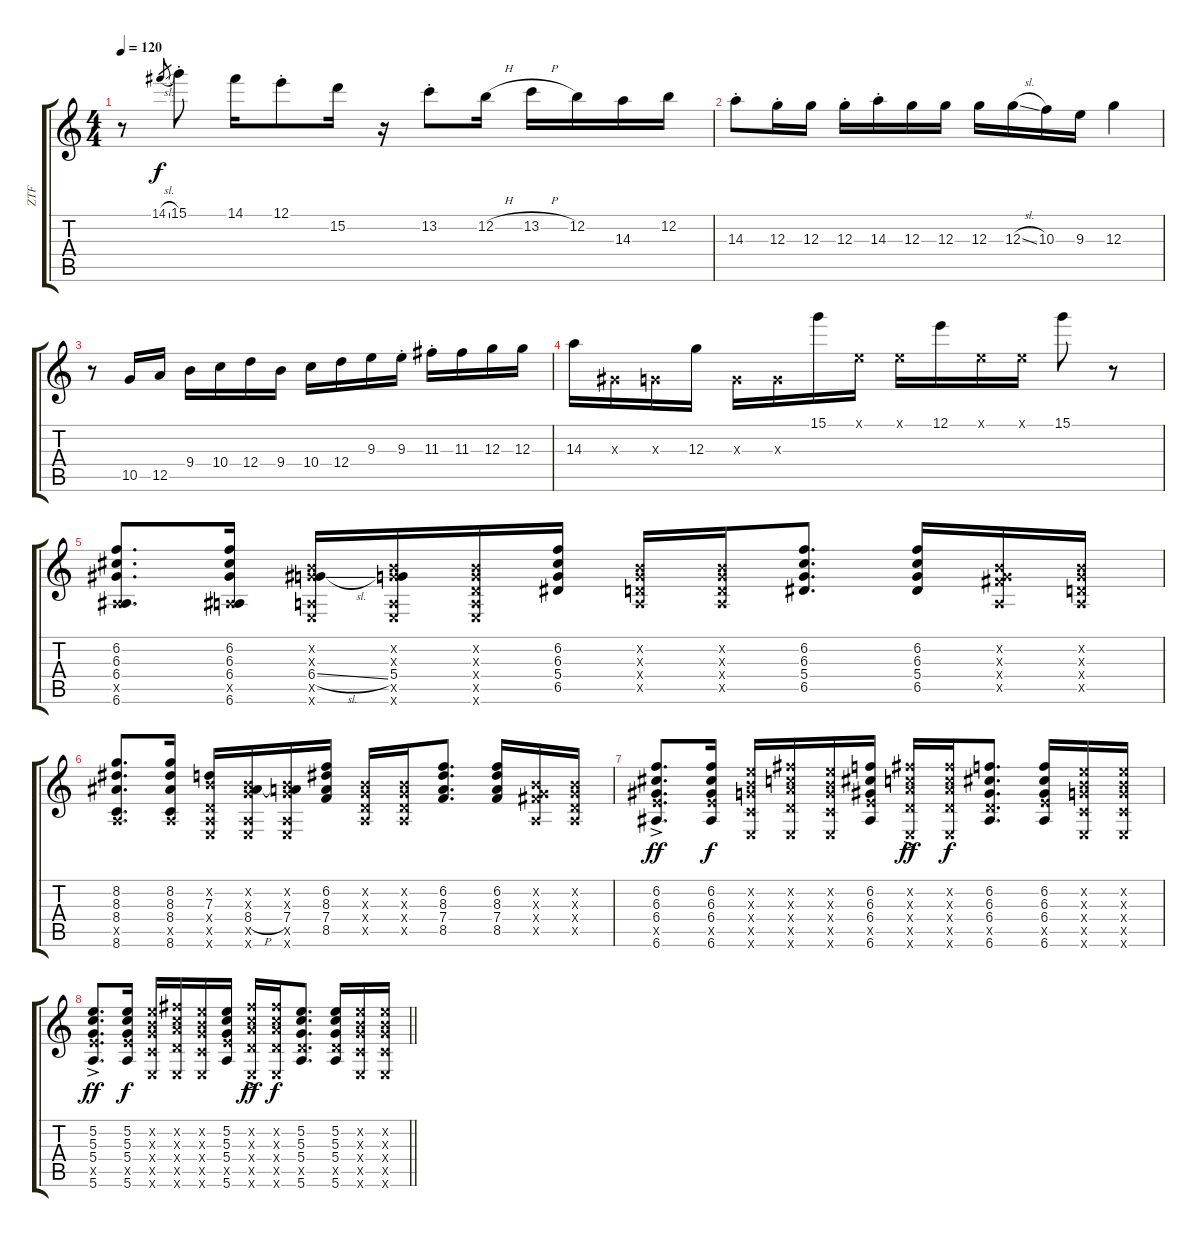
\track ("ZTF" "ZTF") {instrument acousticguitarsteel}
\staff {score tabs}
\tuning (E4 B3 G3 D3 A2 E2) {hide}
\ts (4 4)
\tempo 120
\clef g2
\ks c
r.8{dy f volume 12} 14.1{sl}.8{gr} 15.1{st}.8 14.1.16 12.1{st}.8 15.2.16 r.16 13.2{st}.8 12.2{h}.16 13.2{h}.16 12.2.16 14.3.16 12.2.16 |
14.3{st}.8 12.3{st}.16 12.3.16 12.3{st}.16 14.3{st}.16 12.3.16 12.3.16 12.3.16 12.3{sl}.16 10.3.16 9.3.16 12.3.4 |
r.8 10.5.16 12.5.16 9.4.16 10.4.16 12.4.16 9.4.16 10.4.16 12.4.16 9.3.16 9.3{st}.16 11.3{st}.16 11.3.16 12.3.16 12.3.16 |
14.3.16 1.3{x}.16 0.3{x}.16 12.3.16 0.3{x}.16 0.3{x}.16 15.1.16 0.1{x}.16 0.1{x}.16 12.1.16 0.1{x}.16 0.1{x}.16 15.1.8 r.8 |
(6.2 6.3 6.4 0.5{x} 6.6).8{d volume 10} (6.2 6.3 6.4 0.5{x} 6.6).16 (0.2{x} 0.3{x} 6.4{sl} 0.5{x} 0.6{x}).16 (0.2{x} 0.3{x} 5.4 0.5{x} 0.6{x}).16 (0.2{x} 0.3{x} 0.4{x} 0.5{x} 0.6{x}).16 (6.2 6.3 5.4 6.5).16 (0.2{x} 0.3{x} 0.4{x} 0.5{x}).16 (0.2{x} 0.3{x} 0.4{x} 0.5{x}).16 (6.2 6.3 5.4 6.5).8{d} (6.2 6.3 5.4 6.5).16 (0.2{x} 0.3{x} 4.4{x} 0.5{x}).16 (0.2{x} 0.3{x} 0.4{x} 0.5{x}).16 |
(8.2 8.3 8.4 0.5{x} 8.6).8{d} (8.2 8.3 8.4 0.5{x} 8.6).16 (0.2{x} 7.3 0.4{x} 0.5{x} 0.6{x}).16 (0.2{x} 0.3{x} 8.4{h} 0.5{x} 0.6{x}).16 (0.2{x} 0.3{x} 7.4 0.5{x} 0.6{x}).16 (6.2 8.3 7.4 8.5).16 (0.2{x} 0.3{x} 0.4{x} 0.5{x}).16 (0.2{x} 0.3{x} 0.4{x} 0.5{x}).16 (6.2 8.3 7.4 8.5).8{d} (6.2 8.3 7.4 8.5).16 (0.2{x} 0.3{x} 4.4{x} 0.5{x}).16 (0.2{x} 0.3{x} 0.4{x} 0.5{x}).16 |
(6.2{ac} 6.3{ac} 6.4{ac} 7.5{ac x} 6.6).8{d dy ff} (6.2 6.3 6.4 7.5{x} 6.6).16{dy f} (5.2{x} 4.3{x} 5.4{x} 3.5{x} 0.6{x}).16 (7.2{x} 5.3{x} 7.4{x} 5.5{x} 0.6{x}).16 (5.2{x} 4.3{x} 5.4{x} 3.5{x} 0.6{x}).16 (6.2 6.3 6.4 7.5{x} 6.6).16 (7.2{ac x} 5.3{ac x} 7.4{ac x} 5.5{ac x} 0.6{x}).16{dy ff} (7.2{x} 5.3{x} 7.4{x} 5.5{x} 0.6{x}).16{dy f} (6.2 6.3 6.4 5.5{x} 6.6).8{d} (6.2 6.3 6.4 7.5{x} 6.6).16 (5.2{x} 4.3{x} 5.4{x} 3.5{x} 0.6{x}).16 (5.2{x} 4.3{x} 5.4{x} 3.5{x} 0.6{x}).16 |
\barLineRight lightlight
(5.2{ac} 5.3{ac} 5.4{ac} 7.5{ac x} 5.6).8{d dy ff} (5.2 5.3 5.4 7.5{x} 5.6).16{dy f} (5.2{x} 4.3{x} 5.4{x} 3.5{x} 0.6{x}).16 (7.2{x} 5.3{x} 7.4{x} 5.5{x} 0.6{x}).16 (5.2{x} 4.3{x} 5.4{x} 3.5{x} 0.6{x}).16 (5.2 5.3 5.4 7.5{x} 5.6).16 (7.2{ac x} 5.3{ac x} 7.4{ac x} 5.5{ac x} 0.6{x}).16{dy ff} (7.2{x} 5.3{x} 7.4{x} 5.5{x} 0.6{x}).16{dy f} (5.2 5.3 5.4 5.5{x} 5.6).8{d} (5.2 5.3 5.4 5.5{x} 5.6).16 (5.2{x} 4.3{x} 5.4{x} 3.5{x} 0.6{x}).16 (5.2{x} 4.3{x} 5.4{x} 3.5{x} 0.6{x}).16
